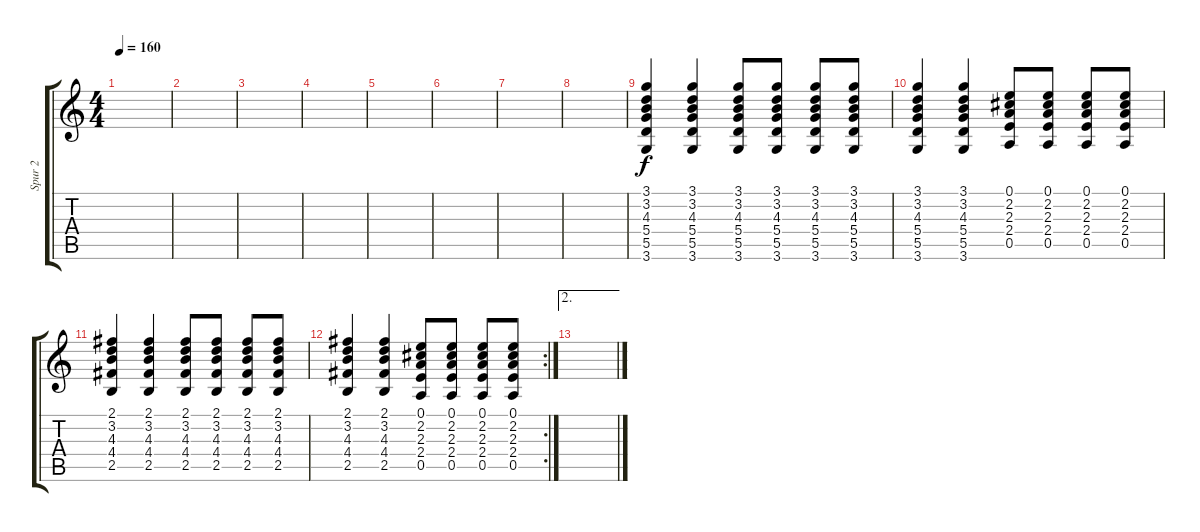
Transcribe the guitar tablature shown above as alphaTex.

\track ("Spur 2" "Spur 2") {instrument distortionguitar}
\staff {score tabs}
\tuning (E4 B3 G3 D3 A2 E2) {hide}
\ts (4 4)
\tempo 160
\clef g2
\ks c
|
|
|
|
|
|
|
|
(3.1 3.2 4.3 5.4 5.5 3.6).4 (3.1 3.2 4.3 5.4 5.5 3.6).4 (3.1 3.2 4.3 5.4 5.5 3.6).8 (3.1 3.2 4.3 5.4 5.5 3.6).8 (3.1 3.2 4.3 5.4 5.5 3.6).8 (3.1 3.2 4.3 5.4 5.5 3.6).8 |
(3.1 3.2 4.3 5.4 5.5 3.6).4 (3.1 3.2 4.3 5.4 5.5 3.6).4 (0.1 2.2 2.3 2.4 0.5).8 (0.1 2.2 2.3 2.4 0.5).8 (0.1 2.2 2.3 2.4 0.5).8 (0.1 2.2 2.3 2.4 0.5).8 |
(2.1 3.2 4.3 4.4 2.5).4 (2.1 3.2 4.3 4.4 2.5).4 (2.1 3.2 4.3 4.4 2.5).8 (2.1 3.2 4.3 4.4 2.5).8 (2.1 3.2 4.3 4.4 2.5).8 (2.1 3.2 4.3 4.4 2.5).8 |
\rc 2
(2.1 3.2 4.3 4.4 2.5).4 (2.1 3.2 4.3 4.4 2.5).4 (0.1 2.2 2.3 2.4 0.5).8 (0.1 2.2 2.3 2.4 0.5).8 (0.1 2.2 2.3 2.4 0.5).8 (0.1 2.2 2.3 2.4 0.5).8 |
\ae 2
